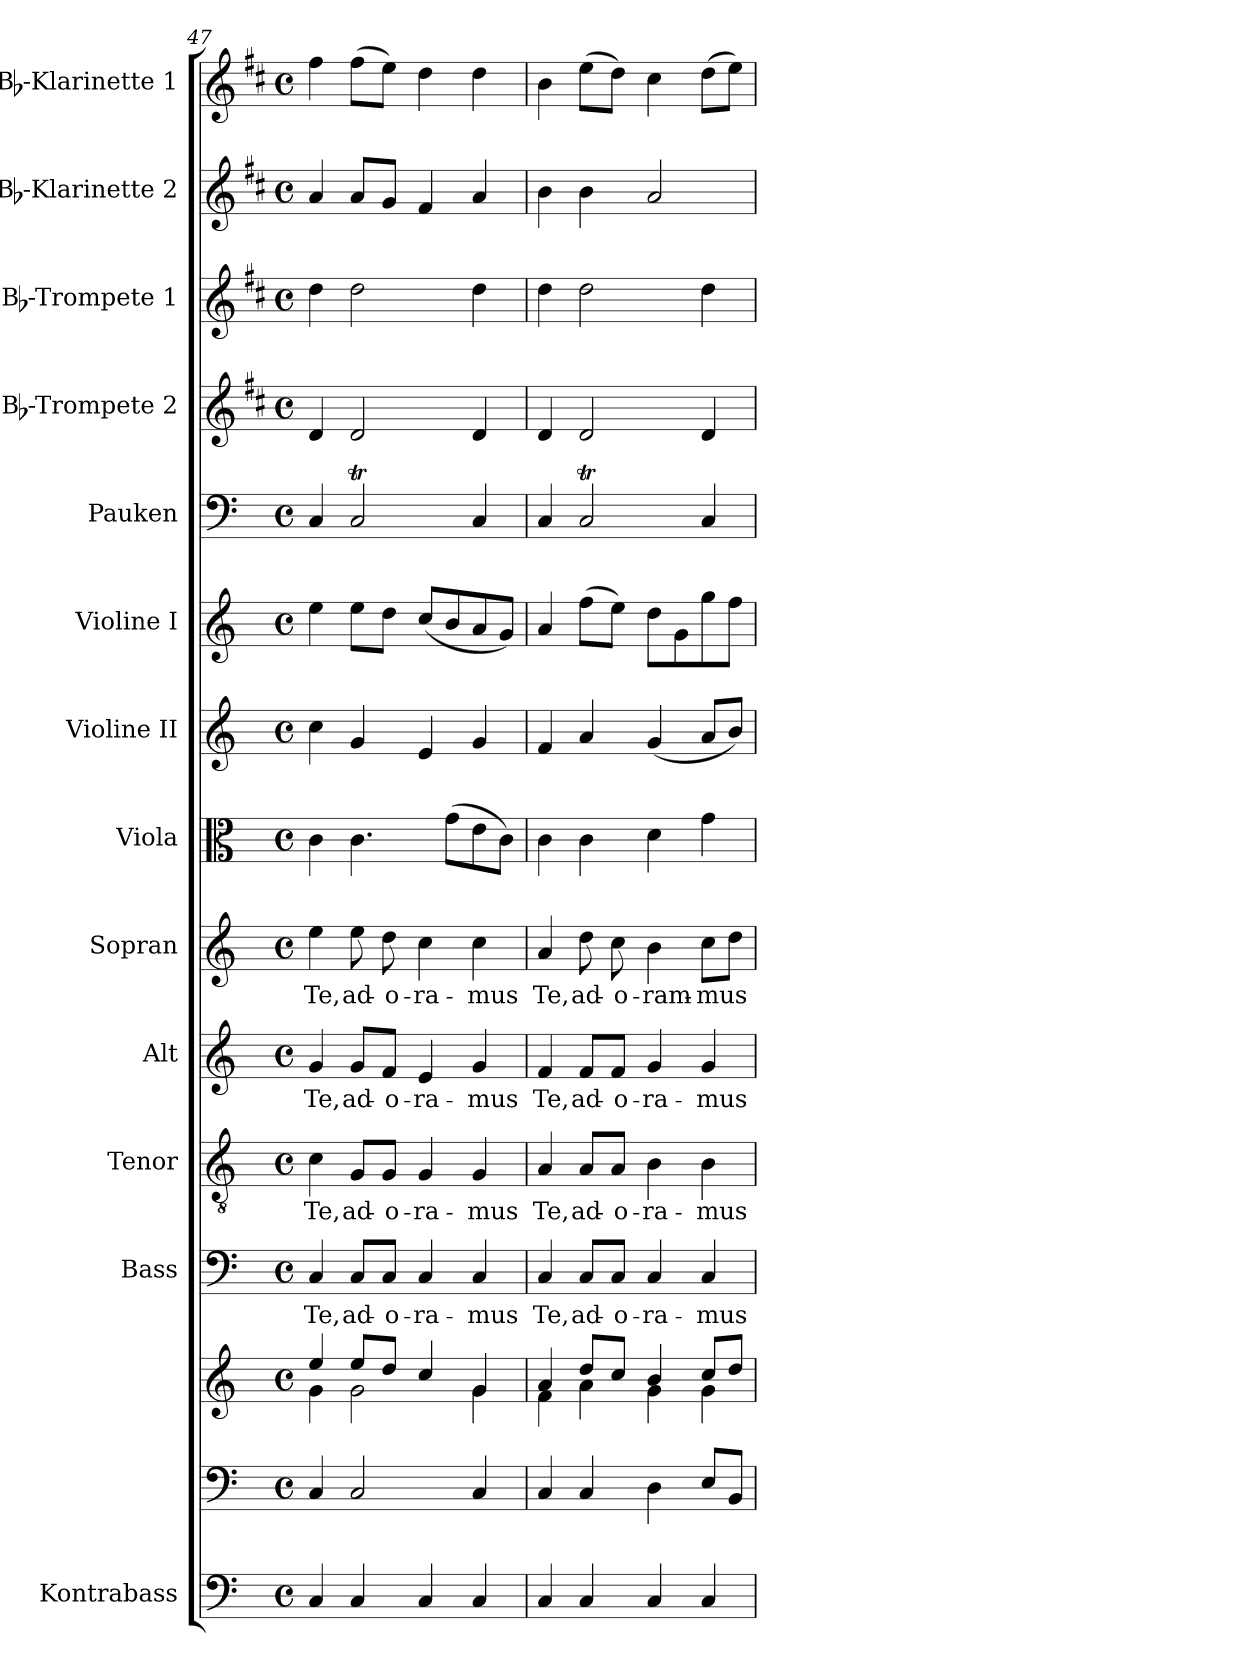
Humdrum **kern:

**kern	**kern	**kern	**kern	**text	**kern	**text	**kern	**text	**kern	**text	**kern	**kern	**kern	**kern	**kern	**kern	**kern	**kern
*part14	*part13	*part13	*part12	*part12	*part11	*part11	*part10	*part10	*part9	*part9	*part8	*part7	*part6	*part5	*part4	*part3	*part2	*part1
*staff15	*staff14	*staff13	*staff12	*staff12	*staff11	*staff11	*staff10	*staff10	*staff9	*staff9	*staff8	*staff7	*staff6	*staff5	*staff4	*staff3	*staff2	*staff1
*I"Kontrabass	*	*	*I"Bass	*	*I"Tenor	*	*I"Alt	*	*I"Sopran	*	*I"Viola	*I"Violine II	*I"Violine I	*I"Pauken	*I"Bb-Trompete 2	*I"Bb-Trompete 1	*I"Bb-Klarinette 2	*I"Bb-Klarinette 1
*I'Kb.	*	*	*I'B.	*	*I'T.	*	*I'A.	*	*I'S.	*	*I'Vla.	*I'Vl. II	*I'Vl. I	*I'Pk.	*I'Bb Trp. 2	*I'Bb Trp. 1	*I'Bb Kl. 2	*I'Bb Kl. 1
*clefF4	*clefF4	*clefG2	*clefF4	*	*clefGv2	*	*clefG2	*	*clefG2	*	*clefC3	*clefG2	*clefG2	*clefF4	*clefG2	*clefG2	*clefG2	*clefG2
*ITrd7c12	*	*	*	*	*	*	*	*	*	*	*	*	*	*	*ITrd1c2	*ITrd1c2	*ITrd1c2	*ITrd1c2
*k[]	*k[]	*k[]	*k[]	*	*k[]	*	*k[]	*	*k[]	*	*k[]	*k[]	*k[]	*k[]	*k[]	*k[]	*k[]	*k[]
*C:	*C:	*C:	*C:	*	*C:	*	*C:	*	*C:	*	*C:	*C:	*C:	*C:	*C:	*C:	*C:	*C:
*M4/4	*M4/4	*M4/4	*M4/4	*	*M4/4	*	*M4/4	*	*M4/4	*	*M4/4	*M4/4	*M4/4	*M4/4	*M4/4	*M4/4	*M4/4	*M4/4
*met(c)	*met(c)	*met(c)	*met(c)	*	*met(c)	*	*met(c)	*	*met(c)	*	*met(c)	*met(c)	*met(c)	*met(c)	*met(c)	*met(c)	*met(c)	*met(c)
=47	=47	=47	=47	=47	=47	=47	=47	=47	=47	=47	=47	=47	=47	=47	=47	=47	=47	=47
*	*	*^	*	*	*	*	*	*	*	*	*	*	*	*	*	*	*	*
!	!	!	!	!	!LO:LY:b	!	!LO:LY:b	!	!LO:LY:b	!	!LO:LY:b	!	!	!	!	!	!	!	!
4CC/	4C/	4ee/	4g\	4C/	Te,	4c\	Te,	4g/	Te,	4ee\	Te,	4c\	4cc\	4ee\	4C/	4c/	4cc\	4g/	4ee\
!	!	!	!	!	!LO:LY:b	!	!LO:LY:b	!	!LO:LY:b	!	!LO:LY:b	!	!	!	!	!	!	!	!
4CC/	2C/	8ee/L	2g\	8C/L	ad-	8G/L	ad-	8g/L	ad-	8ee\	ad-	4.c\	4g/	8ee\L	2CT/	2c/	2cc\	8g/L	(>8ee\L
!	!	!	!	!	!LO:LY:b	!	!LO:LY:b	!	!LO:LY:b	!	!LO:LY:b	!	!	!	!	!	!	!	!
.	.	8dd/J	.	8C/J	-o-	8G/J	-o-	8f/J	-o-	8dd\	-o-	.	.	8dd\J	.	.	.	8f/J	8dd\J)
!	!	!	!	!	!LO:LY:b	!	!LO:LY:b	!	!LO:LY:b	!	!LO:LY:b	!	!	!	!	!	!	!	!
4CC/	.	4cc/	.	4C/	-ra-	4G/	-ra-	4e/	-ra-	4cc\	-ra-	.	4e/	(<8cc/L	.	.	.	4e/	4cc\
.	.	.	.	.	.	.	.	.	.	.	.	(>8g\L	.	8b/	.	.	.	.	.
!	!	!	!	!	!LO:LY:b	!	!LO:LY:b	!	!LO:LY:b	!	!LO:LY:b	!	!	!	!	!	!	!	!
4CC/	4C/	4g/	4g\	4C/	-mus	4G/	-mus	4g/	-mus	4cc\	-mus	8e\	4g/	8a/	4C/	4c/	4cc\	4g/	4cc\
.	.	.	.	.	.	.	.	.	.	.	.	8c\J)	.	8g/J)	.	.	.	.	.
=48	=48	=48	=48	=48	=48	=48	=48	=48	=48	=48	=48	=48	=48	=48	=48	=48	=48	=48	=48
!	!	!	!	!	!LO:LY:b	!	!LO:LY:b	!	!LO:LY:b	!	!LO:LY:b	!	!	!	!	!	!	!	!
4CC/	4C/	4a/	4f\	4C/	Te,	4A/	Te,	4f/	Te,	4a/	Te,	4c\	4f/	4a/	4C/	4c/	4cc\	4a\	4a\
!	!	!	!	!	!LO:LY:b	!	!LO:LY:b	!	!LO:LY:b	!	!LO:LY:b	!	!	!	!	!	!	!	!
4CC/	4C/	8dd/L	4a\	8C/L	ad-	8A/L	ad-	8f/L	ad-	8dd\	ad-	4c\	4a/	(>8ff\L	2CT/	2c/	2cc\	4a\	(>8dd\L
!	!	!	!	!	!LO:LY:b	!	!LO:LY:b	!	!LO:LY:b	!	!LO:LY:b	!	!	!	!	!	!	!	!
.	.	8cc/J	.	8C/J	-o-	8A/J	-o-	8f/J	-o-	8cc\	-o-	.	.	8ee\J)	.	.	.	.	8cc\J)
!	!	!	!	!	!LO:LY:b	!	!LO:LY:b	!	!LO:LY:b	!	!LO:LY:b	!	!	!	!	!	!	!	!
4CC/	4D\	4b/	4g\	4C/	-ra-	4B\	-ra-	4g/	-ra-	4b\	-ram-	4d\	(<4g/	8dd\L	.	.	.	2g/	4b\
.	.	.	.	.	.	.	.	.	.	.	.	.	.	8g\	.	.	.	.	.
!	!	!	!	!	!LO:LY:b	!	!LO:LY:b	!	!LO:LY:b	!	!LO:LY:b	!	!	!	!	!	!	!	!
4CC/	8E/L	8cc/L	4g\	4C/	-mus	4B\	-mus	4g/	-mus	8cc\L	-mus	4g\	8a/L	8gg\	4C/	4c/	4cc\	.	(>8cc\L
.	8BB/J	8dd/J	.	.	.	.	.	.	.	8dd\J	.	.	8b/J)	8ff\J	.	.	.	.	8dd\J)
*	*	*v	*v	*	*	*	*	*	*	*	*	*	*	*	*	*	*	*	*
=	=	=	=	=	=	=	=	=	=	=	=	=	=	=	=	=	=	=
*-	*-	*-	*-	*-	*-	*-	*-	*-	*-	*-	*-	*-	*-	*-	*-	*-	*-	*-
